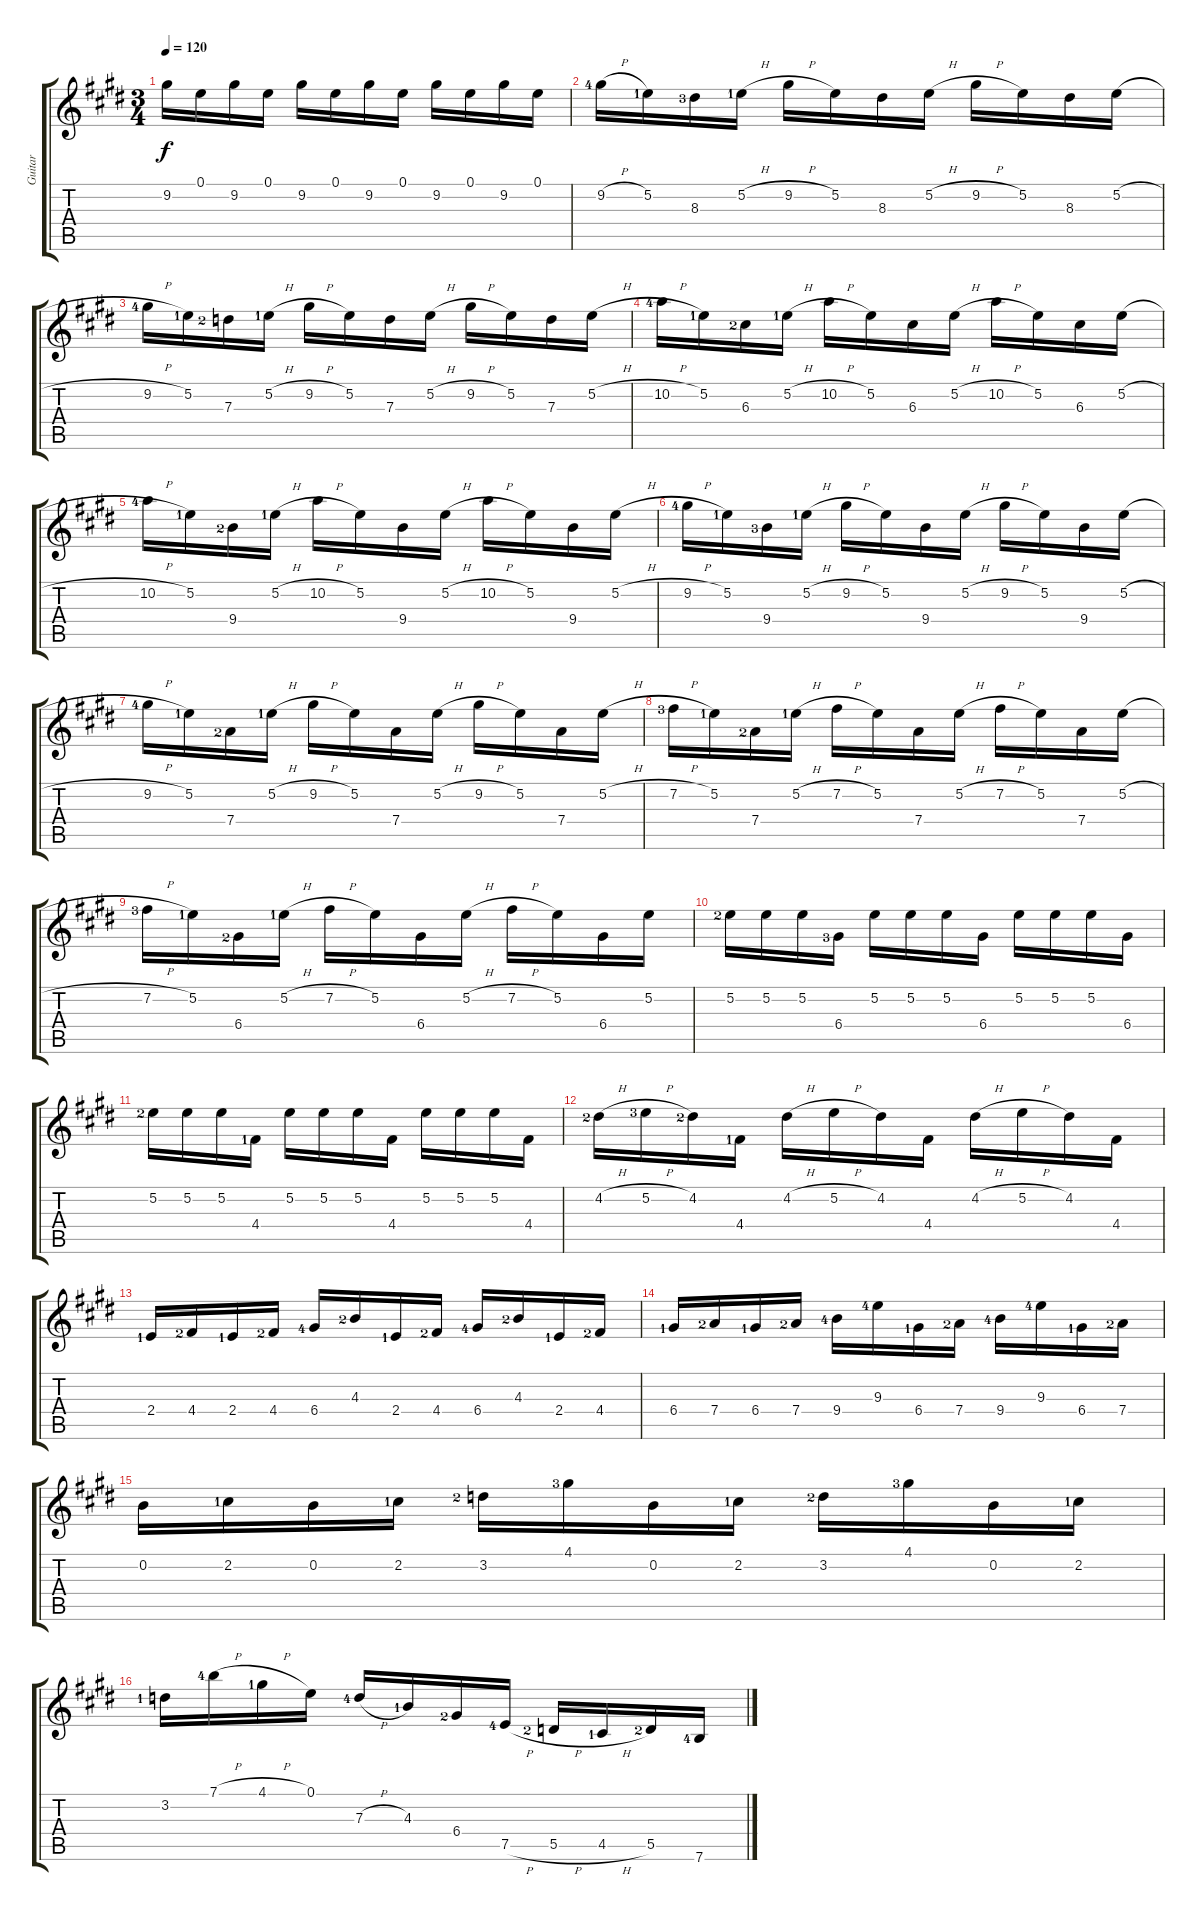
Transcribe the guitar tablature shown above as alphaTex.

\track ("Guitar" "Guitar") {instrument electricguitarclean}
\staff {score tabs}
\tuning (E4 B3 G3 D3 A2 E2) {hide}
\ts (3 4)
\tempo 120
\clef g2
\ks e
9.2.16{dy f} 0.1.16 9.2.16 0.1.16 9.2.16 0.1.16 9.2.16 0.1.16 9.2.16 0.1.16 9.2.16 0.1.16 |
9.2{h lf 5}.16 5.2{lf 2}.16 8.3{lf 4}.16 5.2{h lf 2}.16 9.2{h}.16 5.2.16 8.3.16 5.2{h}.16 9.2{h}.16 5.2.16 8.3.16 5.2{h}.16 |
9.2{h lf 5}.16 5.2{lf 2}.16 7.3{lf 3}.16 5.2{h lf 2}.16 9.2{h}.16 5.2.16 7.3.16 5.2{h}.16 9.2{h}.16 5.2.16 7.3.16 5.2{h}.16 |
10.2{h lf 5}.16 5.2{lf 2}.16 6.3{lf 3}.16 5.2{h lf 2}.16 10.2{h}.16 5.2.16 6.3.16 5.2{h}.16 10.2{h}.16 5.2.16 6.3.16 5.2{h}.16 |
10.2{h lf 5}.16 5.2{lf 2}.16 9.4{lf 3}.16 5.2{h lf 2}.16 10.2{h}.16 5.2.16 9.4.16 5.2{h}.16 10.2{h}.16 5.2.16 9.4.16 5.2{h}.16 |
9.2{h lf 5}.16 5.2{lf 2}.16 9.4{lf 4}.16 5.2{h lf 2}.16 9.2{h}.16 5.2.16 9.4.16 5.2{h}.16 9.2{h}.16 5.2.16 9.4.16 5.2{h}.16 |
9.2{h lf 5}.16 5.2{lf 2}.16 7.4{lf 3}.16 5.2{h lf 2}.16 9.2{h}.16 5.2.16 7.4.16 5.2{h}.16 9.2{h}.16 5.2.16 7.4.16 5.2{h}.16 |
7.2{h lf 4}.16 5.2{lf 2}.16 7.4{lf 3}.16 5.2{h lf 2}.16 7.2{h}.16 5.2.16 7.4.16 5.2{h}.16 7.2{h}.16 5.2.16 7.4.16 5.2{h}.16 |
7.2{h lf 4}.16 5.2{lf 2}.16 6.4{lf 3}.16 5.2{h lf 2}.16 7.2{h}.16 5.2.16 6.4.16 5.2{h}.16 7.2{h}.16 5.2.16 6.4.16 5.2.16 |
5.2{lf 3}.16 5.2.16 5.2.16 6.4{lf 4}.16 5.2.16 5.2.16 5.2.16 6.4.16 5.2.16 5.2.16 5.2.16 6.4.16 |
5.2{lf 3}.16 5.2.16 5.2.16 4.4{lf 2}.16 5.2.16 5.2.16 5.2.16 4.4.16 5.2.16 5.2.16 5.2.16 4.4.16 |
4.2{h lf 3}.16 5.2{h lf 4}.16 4.2{lf 3}.16 4.4{lf 2}.16 4.2{h}.16 5.2{h}.16 4.2.16 4.4.16 4.2{h}.16 5.2{h}.16 4.2.16 4.4.16 |
2.4{lf 2}.16 4.4{lf 3}.16 2.4{lf 2}.16 4.4{lf 3}.16 6.4{lf 5}.16 4.3{lf 3}.16 2.4{lf 2}.16 4.4{lf 3}.16 6.4{lf 5}.16 4.3{lf 3}.16 2.4{lf 2}.16 4.4{lf 3}.16 |
6.4{lf 2}.16 7.4{lf 3}.16 6.4{lf 2}.16 7.4{lf 3}.16 9.4{lf 5}.16 9.3{lf 5}.16 6.4{lf 2}.16 7.4{lf 3}.16 9.4{lf 5}.16 9.3{lf 5}.16 6.4{lf 2}.16 7.4{lf 3}.16 |
0.2.16 2.2{lf 2}.16 0.2.16 2.2{lf 2}.16 3.2{lf 3}.16 4.1{lf 4}.16 0.2.16 2.2{lf 2}.16 3.2{lf 3}.16 4.1{lf 4}.16 0.2.16 2.2{lf 2}.16 |
3.2{lf 2}.16 7.1{h lf 5}.16 4.1{h lf 2}.16 0.1.16 7.3{h lf 5}.16 4.3{lf 2}.16 6.4{lf 3}.16 7.5{h lf 5}.16 5.5{h lf 3}.16 4.5{h lf 2}.16 5.5{lf 3}.16 7.6{lf 5}.16
